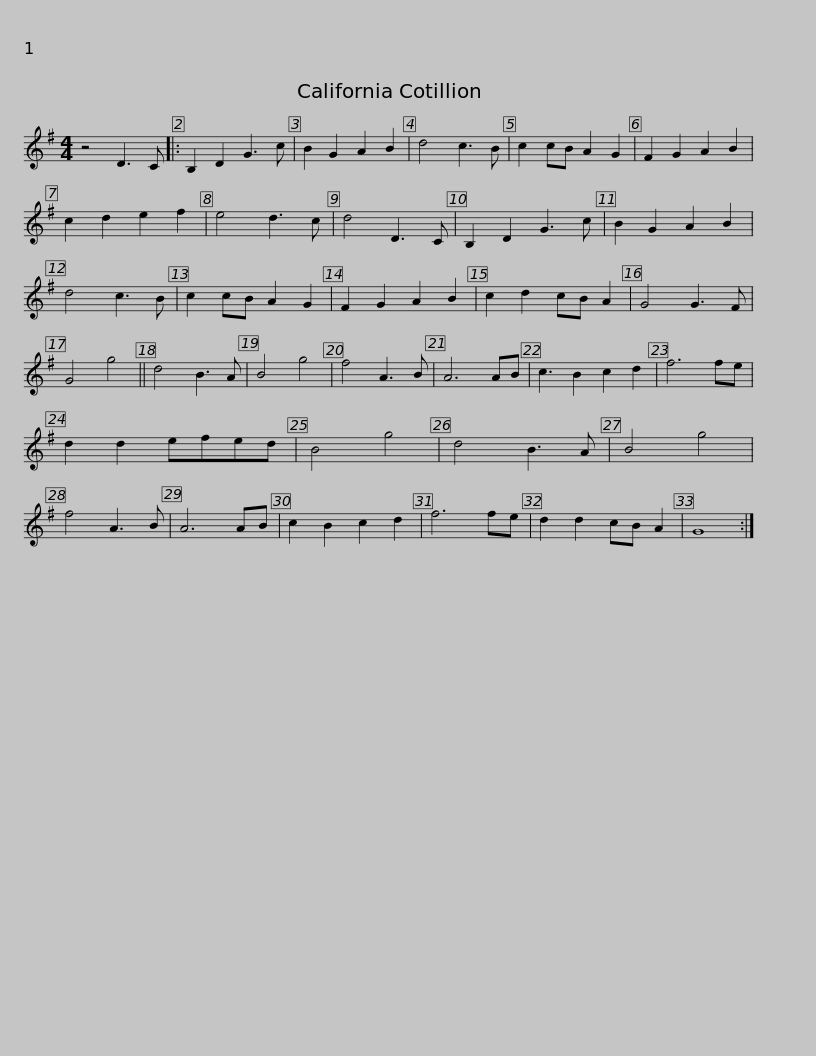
X:1
L:1/8
M:4/4
I:linebreak $
K:G
V:1 treble
V:1
 z4 D3 C |: B,2 D2 G3 c | B2 G2 A2 B2 | d4 c3 B | c2 cB A2 G2 | %5
 F2 G2 A2 B2 | c2 d2 e2 f2 | e4 d3 c | d4 D3 C |$ B,2 D2 G3 c | %10
 B2 G2 A2 B2 | d4 c3 B | c2 cB A2 G2 | F2 G2 A2 B2 | c2 d2 cB A2 | %15
 G4 G3 F | G4 g4 || d4 B3 A | B4 g4 |$ f4 A3 B | %20
 A6 AB | c3 B2 c2 d2 | f6 fe | d2 d2 efed | B4 g4 | %25
 d4 B3 A | B4 g4 | f4 A3 B | A6 AB | c2 B2 c2 d2 |$ %30
 f6 fe | d2 d2 cB A2 | G8 :| %33
